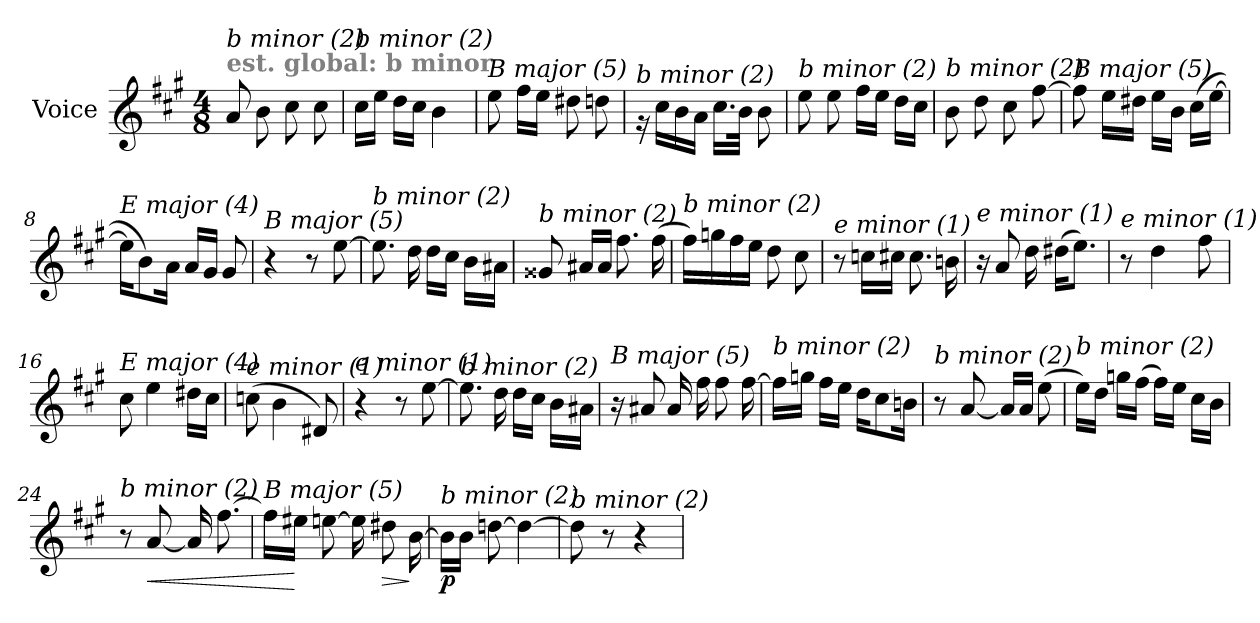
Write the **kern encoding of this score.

**kern	**dynam
*part1	*part1
*staff1	*staff1
*I"Voice	*
*I'V	*
*clefG2	*
*k[f#c#g#]	*
*M4/8	*
=1	=1
!LO:TX:a:B:color=#808080:t=est. global&colon; b minor	!
!LO:TX:i:t=b minor (2)	!
8a/	.
8b\	.
8cc#\	.
8cc#\	.
=2	=2
!LO:TX:i:t=b minor (2)	!
16cc#\LL	.
16ee\JJ	.
16dd\LL	.
16cc#\JJ	.
4b\	.
=3	=3
!LO:TX:i:t=B major (5)	!
8ee\	.
16ff#\LL	.
16ee\JJ	.
8dd#X\	.
8ddn\	.
=4	=4
!LO:TX:i:t=b minor (2)	!
16rg	.
16cc#\LL	.
16b\	.
16a\JJ	.
16.cc#\LL	.
32b\JJk	.
8b\	.
=5	=5
!LO:TX:i:t=b minor (2)	!
8ee\	.
8ee\	.
16ff#\LL	.
16ee\JJ	.
16dd\LL	.
16cc#\JJ	.
!!LO:LB:g=z
=6	=6
!LO:TX:i:t=b minor (2)	!
8b\	.
8dd\	.
8cc#\	.
[8ff#\	.
=7	=7
!LO:TX:i:t=B major (5)	!
8ff#\]	.
16ee\LL	.
16dd#X\JJ	.
16ee\LL	.
16b\JJ	.
(>16cc#\LL	.
[16ee\JJ	.
=8	=8
!LO:TX:i:t=E major (4)	!
16ee\KL]	.
8b\)	.
16a\Jk	.
16a/LL	.
16g#/JJ	.
8g#/	.
=9	=9
!LO:TX:i:t=B major (5)	!
4r	.
8r	.
[8ee\	.
=10	=10
!LO:TX:i:t=b minor (2)	!
8.ee\]	.
16dd\	.
16dd\LL	.
16cc#\JJ	.
16b\LL	.
16a#Xi\JJ	.
=11	=11
!LO:TX:i:t=b minor (2)	!
8g##Xj/	.
16a#X/LL	.
16a#/JJ	.
8.ff#\	.
(>16ff#\	.
!!LO:LB:g=z
=12	=12
!LO:TX:i:t=b minor (2)	!
16ff#\LL)	.
16ggn\	.
16ff#\	.
16ee\JJ	.
8dd\	.
8cc#\	.
=13	=13
!LO:TX:i:t=e minor (1)	!
8r	.
16ccni\LL	.
16cc#i\JJ	.
8.cc#\	.
16bn\	.
=14	=14
!LO:TX:i:t=e minor (1)	!
16r	.
8a/	.
16dd\	.
(>16dd#X\KL	.
8.ee\J)	.
=15	=15
!LO:TX:i:t=e minor (1)	!
8r	.
4dd\	.
8ff#\	.
=16	=16
!LO:TX:i:t=E major (4)	!
8cc#\	.
4ee\	.
16dd#X\LL	.
16cc#\JJ	.
=17	=17
!LO:TX:i:t=e minor (1)	!
(>8ccn\	.
4b\	.
8d#X/)	.
!!LO:LB:g=z
=18	=18
!LO:TX:i:t=e minor (1)	!
4r	.
8r	.
[8ee\	.
=19	=19
!LO:TX:i:t=b minor (2)	!
8.ee\]	.
16dd\	.
16dd\LL	.
16cc#\JJ	.
16b\LL	.
16a#Xi\JJ	.
=20	=20
!LO:TX:i:t=B major (5)	!
16r	.
8a#X/	.
16a#/	.
16ff#\	.
8ff#\	.
[16ff#\	.
=21	=21
!LO:TX:i:t=b minor (2)	!
16ff#\LL]	.
16ggn\JJ	.
16ff#\LL	.
16ee\JJ	.
16dd\KL	.
8cc#\	.
16bn\Jk	.
=22	=22
!LO:TX:i:t=b minor (2)	!
8r	.
[8a/	.
16a/LL]	.
16a/JJ	.
(>8ee\	.
!!LO:LB:g=z
=23	=23
!LO:TX:i:t=b minor (2)	!
16ee\LL)	.
16dd\JJ	.
16ggn\LL	.
(>16ff#\JJ	.
16ff#\LL)	.
16ee\JJ	.
16cc#\LL	.
16b\JJ	.
=24	=24
!LO:TX:i:t=b minor (2)	!
8r	.
!	!LO:HP:b
[8a/	<
16a/]	.
[8.ff#\	.
=25	=25
!LO:TX:i:t=B major (5)	!
16ff#\LL]	.
16ee#Xi\JJ	[
[8ee\	.
16ee\]	.
!	!LO:HP:b
8dd#X\	>
[16b\	]
=26	=26
!LO:TX:i:t=b minor (2)	!
!	!LO:DY:b
16b\LL]	p
16b\JJ	.
[8ddn\	.
4dd\_	.
=27	=27
!LO:TX:i:t=b minor (2)	!
8dd\]	.
8r	.
4r	.
=	=
*-	*-
